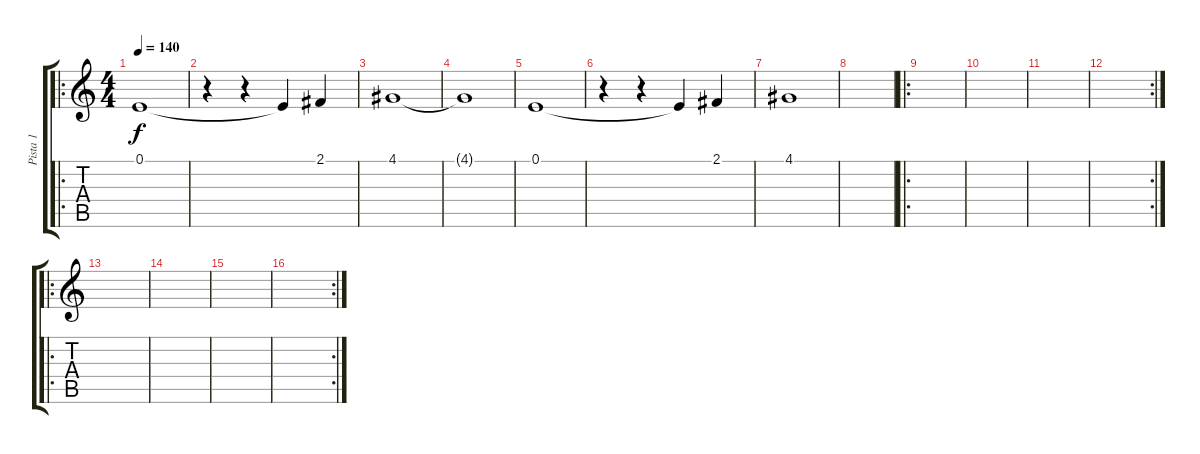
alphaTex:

\track ("Pista 1" "Pista 1") {instrument stringensemble2}
\staff {score tabs}
\tuning (E4 B3 G3 D3 A2 E2) {hide}
\ro
\ts (4 4)
\tempo 140
\clef g2
\ks c
0.1.1{dy f} |
r.4 r.4 0.1{t}.4 2.1.4 |
4.1.1 |
4.1{t}.1 |
0.1.1 |
r.4 r.4 0.1{t}.4 2.1.4 |
4.1.1 |
|
\ro
|
|
|
\rc 2
|
\ro
|
|
|
\rc 2
